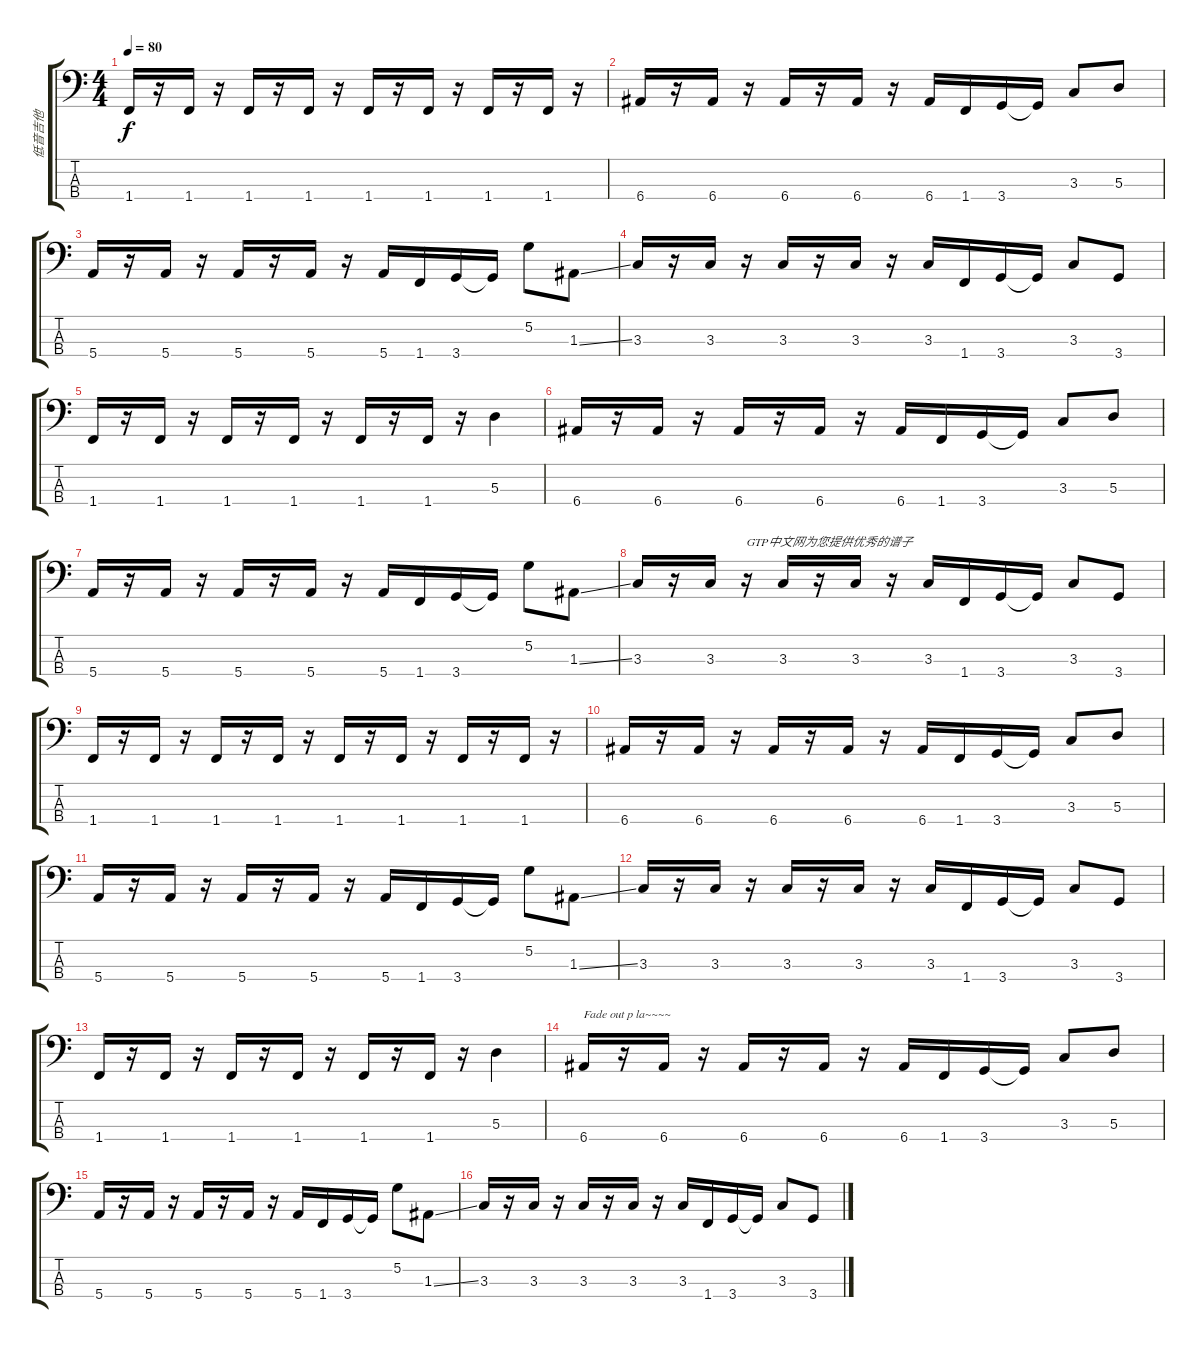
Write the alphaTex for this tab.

\track ("低音吉他 " "低音吉他 ") {instrument electricbassfinger}
\staff {score tabs}
\tuning (G2 D2 A1 E1) {hide}
\ts (4 4)
\tempo 80
\clef f4
\ks c
1.4.16{dy f} r.16 1.4.16 r.16 1.4.16 r.16 1.4.16 r.16 1.4.16 r.16 1.4.16 r.16 1.4.16 r.16 1.4.16 r.16 |
6.4.16 r.16 6.4.16 r.16 6.4.16 r.16 6.4.16 r.16 6.4.16 1.4.16 3.4.16 3.4{t}.16 3.3.8 5.3.8 |
5.4.16 r.16 5.4.16 r.16 5.4.16 r.16 5.4.16 r.16 5.4.16 1.4.16 3.4.16 3.4{t}.16 5.2.8 1.3{ss}.8 |
3.3.16 r.16 3.3.16 r.16 3.3.16 r.16 3.3.16 r.16 3.3.16 1.4.16 3.4.16 3.4{t}.16 3.3.8 3.4.8 |
1.4.16 r.16 1.4.16 r.16 1.4.16 r.16 1.4.16 r.16 1.4.16 r.16 1.4.16 r.16 5.3.4 |
6.4.16 r.16 6.4.16 r.16 6.4.16 r.16 6.4.16 r.16 6.4.16 1.4.16 3.4.16 3.4{t}.16 3.3.8 5.3.8 |
5.4.16 r.16 5.4.16 r.16 5.4.16 r.16 5.4.16 r.16 5.4.16 1.4.16 3.4.16 3.4{t}.16 5.2.8 1.3{ss}.8 |
3.3.16 r.16 3.3.16 r.16{txt "GTP中文网为您提供优秀的谱子"} 3.3.16 r.16 3.3.16 r.16 3.3.16 1.4.16 3.4.16 3.4{t}.16 3.3.8 3.4.8 |
1.4.16 r.16 1.4.16 r.16 1.4.16 r.16 1.4.16 r.16 1.4.16 r.16 1.4.16 r.16 1.4.16 r.16 1.4.16 r.16 |
6.4.16 r.16 6.4.16 r.16 6.4.16 r.16 6.4.16 r.16 6.4.16 1.4.16 3.4.16 3.4{t}.16 3.3.8 5.3.8 |
5.4.16 r.16 5.4.16 r.16 5.4.16 r.16 5.4.16 r.16 5.4.16 1.4.16 3.4.16 3.4{t}.16 5.2.8 1.3{ss}.8 |
3.3.16 r.16 3.3.16 r.16 3.3.16 r.16 3.3.16 r.16 3.3.16 1.4.16 3.4.16 3.4{t}.16 3.3.8 3.4.8 |
1.4.16 r.16 1.4.16 r.16 1.4.16 r.16 1.4.16 r.16 1.4.16 r.16 1.4.16 r.16 5.3.4 |
6.4.16{txt "Fade out р la~~~~"} r.16 6.4.16 r.16 6.4.16 r.16 6.4.16 r.16 6.4.16 1.4.16 3.4.16 3.4{t}.16 3.3.8 5.3.8 |
5.4.16 r.16 5.4.16 r.16 5.4.16 r.16 5.4.16 r.16 5.4.16 1.4.16 3.4.16 3.4{t}.16 5.2.8 1.3{ss}.8 |
3.3.16 r.16 3.3.16 r.16 3.3.16 r.16 3.3.16 r.16 3.3.16 1.4.16 3.4.16 3.4{t}.16 3.3.8 3.4.8
